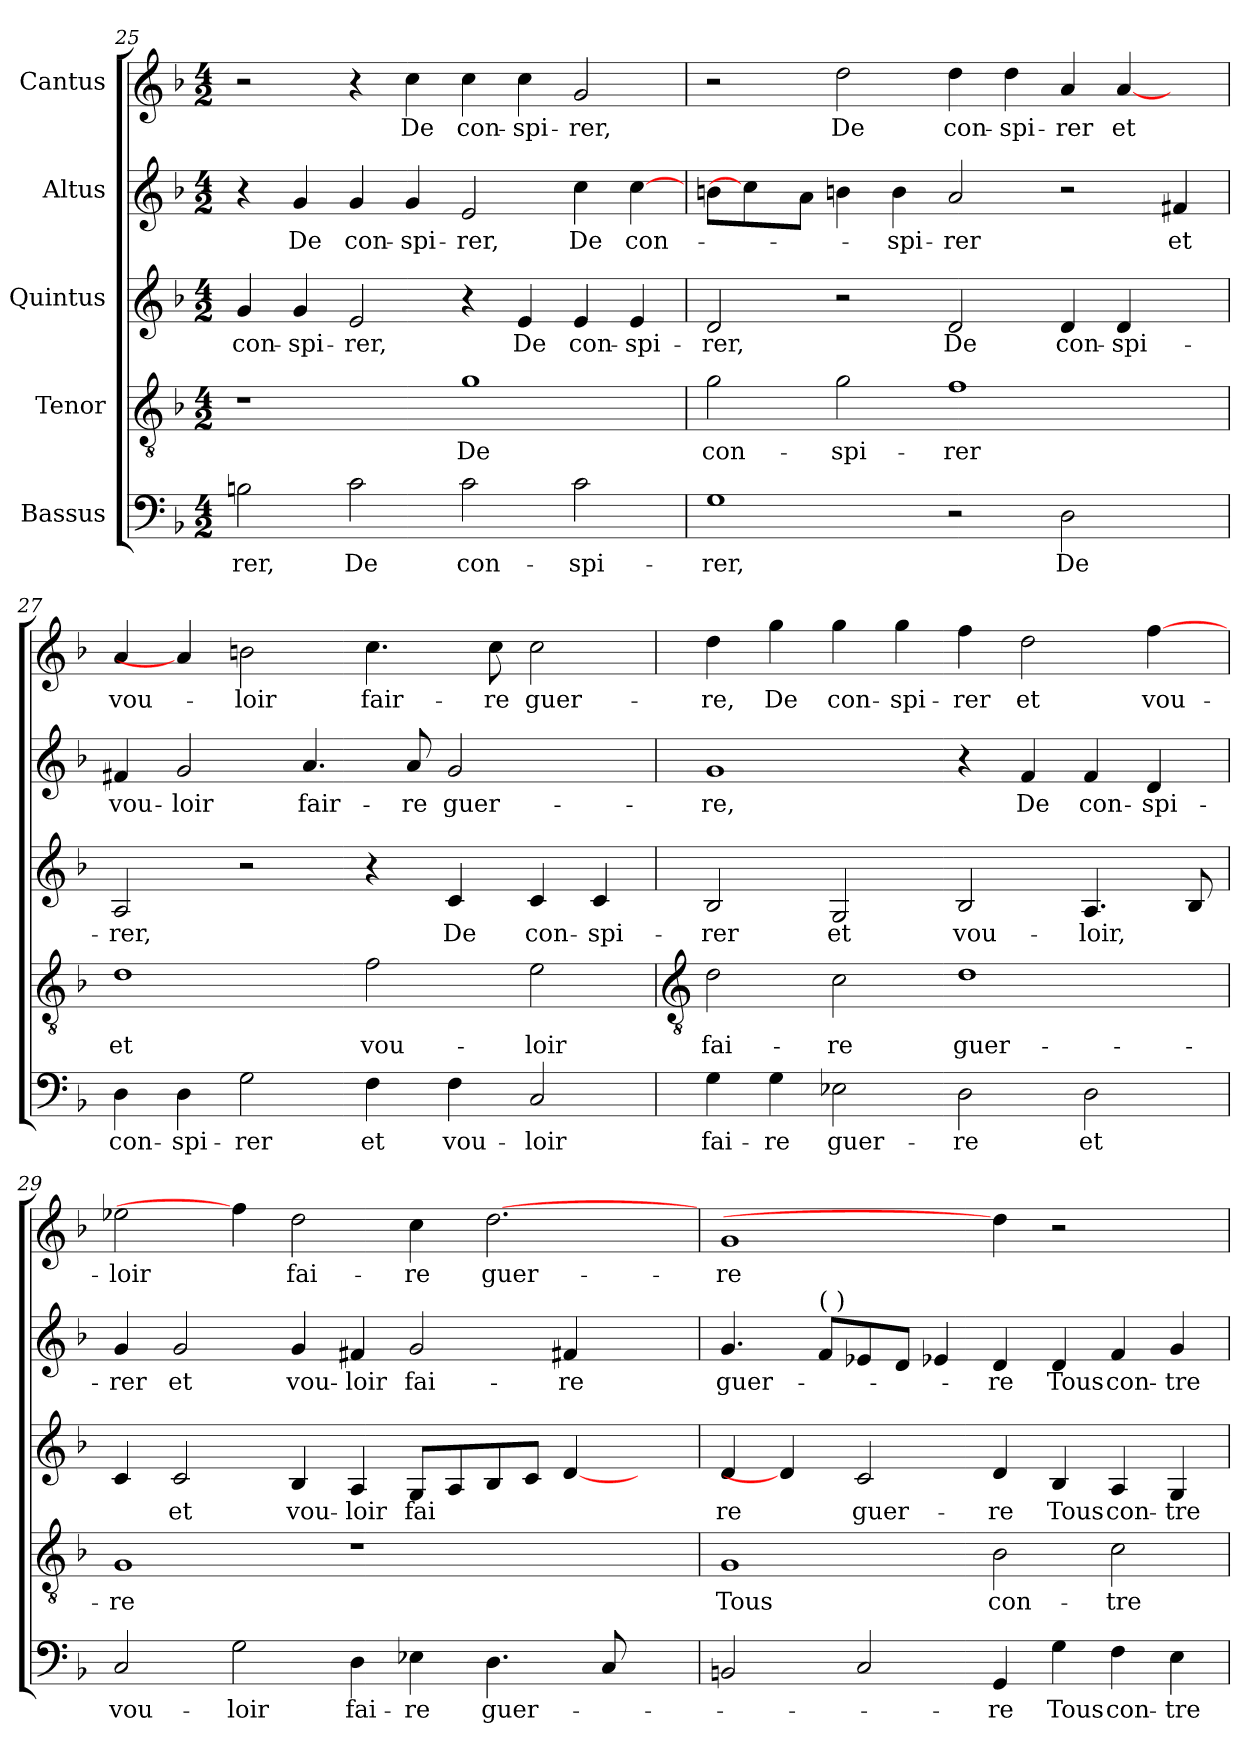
**kern	**text	**kern	**text	**kern	**text	**kern	**text	**kern	**text
*part5	*part5	*part4	*part4	*part3	*part3	*part2	*part2	*part1	*part1
*staff5	*staff5	*staff4	*staff4	*staff3	*staff3	*staff2	*staff2	*staff1	*staff1
*I"Bassus	*	*I"Tenor	*	*I"Quintus	*	*I"Altus	*	*I"Cantus	*
!!LO:LB:g=z
*clefF4	*	*clefGv2	*	*clefG2	*	*clefG2	*	*clefG2	*
*k[b-]	*	*k[b-]	*	*k[b-]	*	*k[b-]	*	*k[b-]	*
*F:	*	*F:	*	*F:	*	*F:	*	*F:	*
*M4/2	*	*M4/2	*	*M4/2	*	*M4/2	*	*M4/2	*
=25	=25	=25	=25	=25	=25	=25	=25	=25	=25
!	!LO:LY:b	!	!	!	!LO:LY:b	!	!	!	!
2Bn	-rer,	1r	.	4g	con-	4r	.	2r	.
!	!	!	!	!	!LO:LY:b	!	!LO:LY:b	!	!
.	.	.	.	4g	-spi-	4g	De	.	.
!	!LO:LY:b	!	!	!	!LO:LY:b	!	!LO:LY:b	!	!
2c	De	.	.	2e	-rer,	4g	con-	4r	.
!	!	!	!	!	!	!	!LO:LY:b	!	!LO:LY:b
.	.	.	.	.	.	4g	-spi-	4cc	De
!	!LO:LY:b	!	!LO:LY:b	!	!	!	!LO:LY:b	!	!LO:LY:b
2c	con-	1g	De	4r	.	2e	-rer,	4cc	con-
!	!	!	!	!	!LO:LY:b	!	!	!	!LO:LY:b
.	.	.	.	4e	De	.	.	4cc	-spi-
!	!LO:LY:b	!	!	!	!LO:LY:b	!	!LO:LY:b	!	!LO:LY:b
2c	-spi-	.	.	4e	con-	4cc	De	2g	-rer,
!	!	!	!	!	!LO:LY:b	!	!LO:LY:b	!	!
.	.	.	.	4e	-spi-	[4cc	con-	.	.
=26	=26	=26	=26	=26	=26	=26	=26	=26	=26
!	!LO:LY:b	!	!LO:LY:b	!	!LO:LY:b	!	!	!	!
1G	-rer,	2g	con-	2d	-rer,	8bnL	.	2r	.
.	.	.	.	.	.	4cc]	.	.	.
.	.	.	.	.	.	8aJ	.	.	.
!	!	!	!LO:LY:b	!	!	!	!	!	!LO:LY:b
.	.	2g	-spi-	2r	.	4bn	.	2dd	De
!	!	!	!	!	!	!	!LO:LY:b	!	!
.	.	.	.	.	.	4b	-spi-	.	.
!	!	!	!LO:LY:b	!	!LO:LY:b	!	!LO:LY:b	!	!LO:LY:b
2r	.	1f	-rer	2d	De	2a	-rer	4dd	con-
!	!	!	!	!	!	!	!	!	!LO:LY:b
.	.	.	.	.	.	.	.	4dd	-spi-
!	!LO:LY:b	!	!	!	!LO:LY:b	!	!	!	!LO:LY:b
2D	De	.	.	4d	con-	2r	.	4a	-rer
!	!	!	!	!	!LO:LY:b	!	!	!	!LO:LY:b
.	.	.	.	4d	-spi-	.	.	[4a	et
!	!	!	!	!	!	!	!LO:LY:b	!	!
4ryy	.	4ryy	.	4ryy	.	4f#X	et	4ryy	.
=27	=27	=27	=27	=27	=27	=27	=27	=27	=27
!	!LO:LY:b	!	!LO:LY:b	!	!LO:LY:b	!	!LO:LY:b	!	!LO:LY:b
4D	con-	1d	et	2A	-rer,	4f#X	vou-	4a	vou-
!	!LO:LY:b	!	!	!	!	!	!LO:LY:b	!	!
4D	-spi-	.	.	.	.	2g	-loir	4a]	.
!	!LO:LY:b	!	!	!	!	!	!	!	!LO:LY:b
2G	-rer	.	.	2r	.	.	.	2bn	-loir
!	!	!	!	!	!	!	!LO:LY:b	!	!
.	.	.	.	.	.	4.a	fair-	.	.
!	!LO:LY:b	!	!LO:LY:b	!	!	!	!	!	!LO:LY:b
4F	et	2f	vou-	4r	.	.	.	4.cc	fair-
!	!	!	!	!	!	!	!LO:LY:b	!	!
.	.	.	.	.	.	8a	-re	.	.
!	!LO:LY:b	!	!	!	!LO:LY:b	!	!LO:LY:b	!	!
4F	vou-	.	.	4c	De	2g	guer-	.	.
!	!	!	!	!	!	!	!	!	!LO:LY:b
.	.	.	.	.	.	.	.	8cc	-re
!	!LO:LY:b	!	!LO:LY:b	!	!LO:LY:b	!	!	!	!LO:LY:b
2C	-loir	2e	-loir	4c	con-	.	.	2cc	guer-
!	!	!	!	!	!LO:LY:b	!	!	!	!
.	.	.	.	4c	-spi-	4ryy	.	.	.
!!LO:LB:g=z
=28	=28	=28	=28	=28	=28	=28	=28	=28	=28
*	*	*clefGv2	*	*	*	*	*	*	*
!	!LO:LY:b	!	!LO:LY:b	!	!LO:LY:b	!	!LO:LY:b	!	!LO:LY:b
4G	fai-	2d	fai-	2B-	-rer	1g	-re,	4dd	-re,
!	!LO:LY:b	!	!	!	!	!	!	!	!LO:LY:b
4G	-re	.	.	.	.	.	.	4gg	De
!	!LO:LY:b	!	!LO:LY:b	!	!LO:LY:b	!	!	!	!LO:LY:b
2E-X	guer-	2c	-re	2G	et	.	.	4gg	con-
!	!	!	!	!	!	!	!	!	!LO:LY:b
.	.	.	.	.	.	.	.	4gg	-spi-
!	!LO:LY:b	!	!LO:LY:b	!	!LO:LY:b	!	!	!	!LO:LY:b
2D	-re	1d	guer-	2B-	vou-	4r	.	4ff	-rer
!	!	!	!	!	!	!	!LO:LY:b	!	!LO:LY:b
.	.	.	.	.	.	4f	De	2dd	et
!	!LO:LY:b	!	!	!	!LO:LY:b	!	!LO:LY:b	!	!
2D	et	.	.	4.A	-loir,	4f	con-	.	.
!	!	!	!	!	!	!	!LO:LY:b	!	!LO:LY:b
.	.	.	.	.	.	4d	-spi-	[4ff	vou-
.	.	.	.	8B-	.	.	.	.	.
=29	=29	=29	=29	=29	=29	=29	=29	=29	=29
!	!LO:LY:b	!	!LO:LY:b	!	!	!	!LO:LY:b	!	!LO:LY:b
2C	vou-	1G	-re	4c	.	4g	-rer	2ee-X	-loir
!	!	!	!	!	!LO:LY:b	!	!LO:LY:b	!	!
.	.	.	.	2c	et	2g	et	.	.
!	!LO:LY:b	!	!	!	!	!	!	!	!
2G	-loir	.	.	.	.	.	.	4ff]	.
!	!	!	!	!	!LO:LY:b	!	!LO:LY:b	!	!LO:LY:b
.	.	.	.	4B-	vou-	4g	vou-	2dd	fai-
!	!LO:LY:b	!	!	!	!LO:LY:b	!	!LO:LY:b	!	!
4D	fai-	1r	.	4A	-loir	4f#X	-loir	.	.
!	!LO:LY:b	!	!	!	!LO:LY:b	!	!LO:LY:b	!	!LO:LY:b
4E-X	-re	.	.	8GL	fai	2g	fai-	4cc	-re
.	.	.	.	8A	.	.	.	.	.
!	!LO:LY:b	!	!	!	!	!	!	!	!LO:LY:b
4.D	guer-	.	.	8B-	.	.	.	[2.dd	guer-
.	.	.	.	8cJ	.	.	.	.	.
!	!	!	!	!	!	!	!LO:LY:b	!	!
.	.	.	.	[4d	.	4f#X	-re	.	.
8C	.	.	.	.	.	.	.	.	.
4ryy	.	4ryy	.	4ryy	.	4ryy	.	.	.
=30	=30	=30	=30	=30	=30	=30	=30	=30	=30
!	!	!	!LO:LY:b	!	!LO:LY:b	!	!LO:LY:b	!	!LO:LY:b
2BBn	.	1G	Tous	4d	re	4.g	guer-	1g	-re
.	.	.	.	4d]	.	.	.	.	.
!	!	!	!	!	!	!LO:TX:a:t=(  )	!	!	!
.	.	.	.	.	.	8fL	.	.	.
!	!	!	!	!	!LO:LY:b	!	!	!	!
2C	.	.	.	2c	guer-	8e-X	.	.	.
.	.	.	.	.	.	8dJ	.	.	.
.	.	.	.	.	.	4e-X	.	.	.
!	!LO:LY:b	!	!LO:LY:b	!	!LO:LY:b	!	!LO:LY:b	!	!
4GG	-re	2B-	con-	4d	-re	4d	-re	4dd]	.
!	!LO:LY:b	!	!	!	!LO:LY:b	!	!LO:LY:b	!	!
4G	Tous	.	.	4B-	Tous	4d	Tous	2r	.
!	!LO:LY:b	!	!LO:LY:b	!	!LO:LY:b	!	!LO:LY:b	!	!
4F	con-	2c	-tre	4A	con-	4f	con-	.	.
!	!LO:LY:b	!	!	!	!LO:LY:b	!	!LO:LY:b	!	!
4E	-tre	.	.	4G	-tre	4g	-tre	4ryy	.
=	=	=	=	=	=	=	=	=	=
*-	*-	*-	*-	*-	*-	*-	*-	*-	*-
